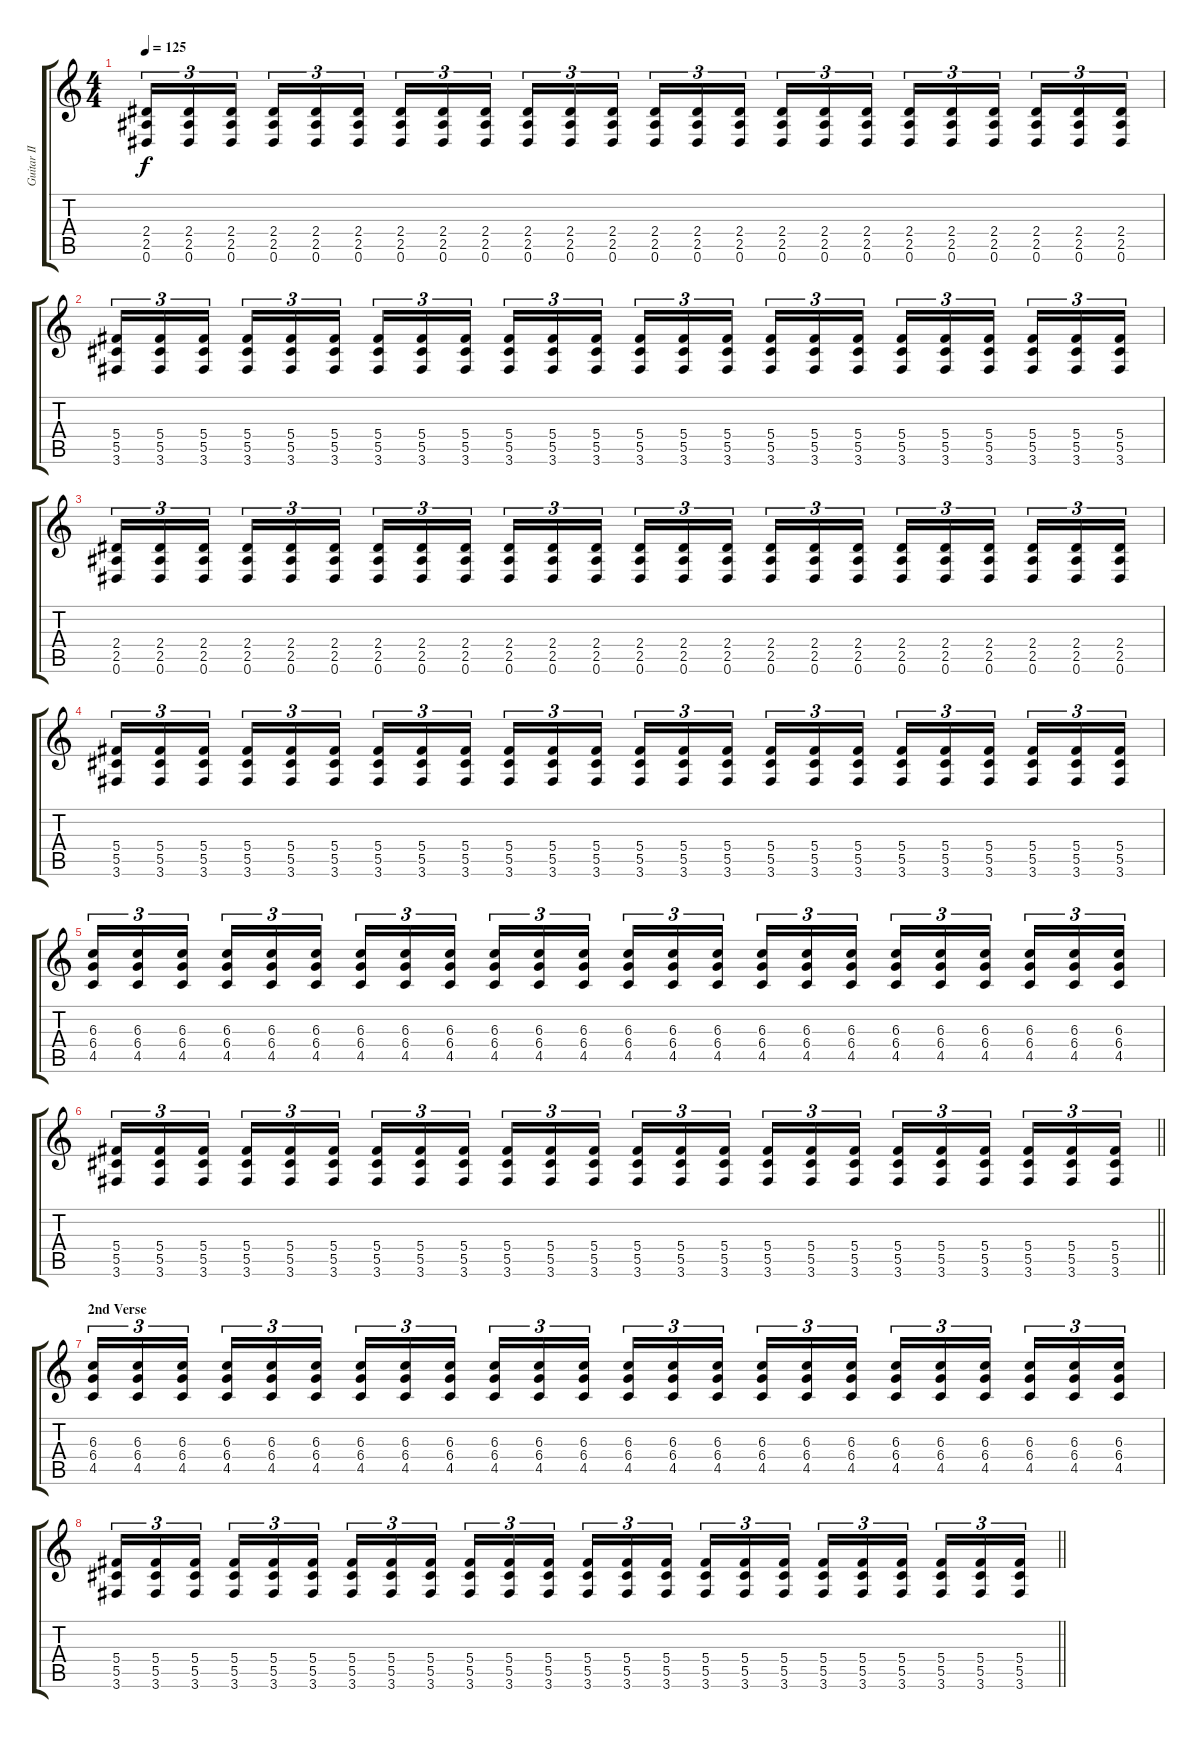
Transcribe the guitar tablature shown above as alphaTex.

\track ("Guitar II" "Guitar II") {instrument distortionguitar}
\staff {score tabs}
\tuning (Eb4 Bb3 Gb3 Db3 Ab2 Eb2) {hide}
\ts (4 4)
\tempo 125
\clef g2
\ks c
(2.4 2.5 0.6).16{tu (3 2) dy f} (2.4 2.5 0.6).16{tu (3 2)} (2.4 2.5 0.6).16{tu (3 2) beam splitsecondary} (2.4 2.5 0.6).16{tu (3 2)} (2.4 2.5 0.6).16{tu (3 2)} (2.4 2.5 0.6).16{tu (3 2)} (2.4 2.5 0.6).16{tu (3 2)} (2.4 2.5 0.6).16{tu (3 2)} (2.4 2.5 0.6).16{tu (3 2) beam splitsecondary} (2.4 2.5 0.6).16{tu (3 2)} (2.4 2.5 0.6).16{tu (3 2)} (2.4 2.5 0.6).16{tu (3 2)} (2.4 2.5 0.6).16{tu (3 2)} (2.4 2.5 0.6).16{tu (3 2)} (2.4 2.5 0.6).16{tu (3 2) beam splitsecondary} (2.4 2.5 0.6).16{tu (3 2)} (2.4 2.5 0.6).16{tu (3 2)} (2.4 2.5 0.6).16{tu (3 2)} (2.4 2.5 0.6).16{tu (3 2)} (2.4 2.5 0.6).16{tu (3 2)} (2.4 2.5 0.6).16{tu (3 2) beam splitsecondary} (2.4 2.5 0.6).16{tu (3 2)} (2.4 2.5 0.6).16{tu (3 2)} (2.4 2.5 0.6).16{tu (3 2)} |
(5.4 5.5 3.6).16{tu (3 2)} (5.4 5.5 3.6).16{tu (3 2)} (5.4 5.5 3.6).16{tu (3 2) beam splitsecondary} (5.4 5.5 3.6).16{tu (3 2)} (5.4 5.5 3.6).16{tu (3 2)} (5.4 5.5 3.6).16{tu (3 2)} (5.4 5.5 3.6).16{tu (3 2)} (5.4 5.5 3.6).16{tu (3 2)} (5.4 5.5 3.6).16{tu (3 2) beam splitsecondary} (5.4 5.5 3.6).16{tu (3 2)} (5.4 5.5 3.6).16{tu (3 2)} (5.4 5.5 3.6).16{tu (3 2)} (5.4 5.5 3.6).16{tu (3 2)} (5.4 5.5 3.6).16{tu (3 2)} (5.4 5.5 3.6).16{tu (3 2) beam splitsecondary} (5.4 5.5 3.6).16{tu (3 2)} (5.4 5.5 3.6).16{tu (3 2)} (5.4 5.5 3.6).16{tu (3 2)} (5.4 5.5 3.6).16{tu (3 2)} (5.4 5.5 3.6).16{tu (3 2)} (5.4 5.5 3.6).16{tu (3 2) beam splitsecondary} (5.4 5.5 3.6).16{tu (3 2)} (5.4 5.5 3.6).16{tu (3 2)} (5.4 5.5 3.6).16{tu (3 2)} |
(2.4 2.5 0.6).16{tu (3 2)} (2.4 2.5 0.6).16{tu (3 2)} (2.4 2.5 0.6).16{tu (3 2) beam splitsecondary} (2.4 2.5 0.6).16{tu (3 2)} (2.4 2.5 0.6).16{tu (3 2)} (2.4 2.5 0.6).16{tu (3 2)} (2.4 2.5 0.6).16{tu (3 2)} (2.4 2.5 0.6).16{tu (3 2)} (2.4 2.5 0.6).16{tu (3 2) beam splitsecondary} (2.4 2.5 0.6).16{tu (3 2)} (2.4 2.5 0.6).16{tu (3 2)} (2.4 2.5 0.6).16{tu (3 2)} (2.4 2.5 0.6).16{tu (3 2)} (2.4 2.5 0.6).16{tu (3 2)} (2.4 2.5 0.6).16{tu (3 2) beam splitsecondary} (2.4 2.5 0.6).16{tu (3 2)} (2.4 2.5 0.6).16{tu (3 2)} (2.4 2.5 0.6).16{tu (3 2)} (2.4 2.5 0.6).16{tu (3 2)} (2.4 2.5 0.6).16{tu (3 2)} (2.4 2.5 0.6).16{tu (3 2) beam splitsecondary} (2.4 2.5 0.6).16{tu (3 2)} (2.4 2.5 0.6).16{tu (3 2)} (2.4 2.5 0.6).16{tu (3 2)} |
(5.4 5.5 3.6).16{tu (3 2)} (5.4 5.5 3.6).16{tu (3 2)} (5.4 5.5 3.6).16{tu (3 2) beam splitsecondary} (5.4 5.5 3.6).16{tu (3 2)} (5.4 5.5 3.6).16{tu (3 2)} (5.4 5.5 3.6).16{tu (3 2)} (5.4 5.5 3.6).16{tu (3 2)} (5.4 5.5 3.6).16{tu (3 2)} (5.4 5.5 3.6).16{tu (3 2) beam splitsecondary} (5.4 5.5 3.6).16{tu (3 2)} (5.4 5.5 3.6).16{tu (3 2)} (5.4 5.5 3.6).16{tu (3 2)} (5.4 5.5 3.6).16{tu (3 2)} (5.4 5.5 3.6).16{tu (3 2)} (5.4 5.5 3.6).16{tu (3 2) beam splitsecondary} (5.4 5.5 3.6).16{tu (3 2)} (5.4 5.5 3.6).16{tu (3 2)} (5.4 5.5 3.6).16{tu (3 2)} (5.4 5.5 3.6).16{tu (3 2)} (5.4 5.5 3.6).16{tu (3 2)} (5.4 5.5 3.6).16{tu (3 2) beam splitsecondary} (5.4 5.5 3.6).16{tu (3 2)} (5.4 5.5 3.6).16{tu (3 2)} (5.4 5.5 3.6).16{tu (3 2)} |
(6.3 6.4 4.5).16{tu (3 2)} (6.3 6.4 4.5).16{tu (3 2)} (6.3 6.4 4.5).16{tu (3 2) beam splitsecondary} (6.3 6.4 4.5).16{tu (3 2)} (6.3 6.4 4.5).16{tu (3 2)} (6.3 6.4 4.5).16{tu (3 2)} (6.3 6.4 4.5).16{tu (3 2)} (6.3 6.4 4.5).16{tu (3 2)} (6.3 6.4 4.5).16{tu (3 2) beam splitsecondary} (6.3 6.4 4.5).16{tu (3 2)} (6.3 6.4 4.5).16{tu (3 2)} (6.3 6.4 4.5).16{tu (3 2)} (6.3 6.4 4.5).16{tu (3 2)} (6.3 6.4 4.5).16{tu (3 2)} (6.3 6.4 4.5).16{tu (3 2) beam splitsecondary} (6.3 6.4 4.5).16{tu (3 2)} (6.3 6.4 4.5).16{tu (3 2)} (6.3 6.4 4.5).16{tu (3 2)} (6.3 6.4 4.5).16{tu (3 2)} (6.3 6.4 4.5).16{tu (3 2)} (6.3 6.4 4.5).16{tu (3 2) beam splitsecondary} (6.3 6.4 4.5).16{tu (3 2)} (6.3 6.4 4.5).16{tu (3 2)} (6.3 6.4 4.5).16{tu (3 2)} |
\barLineRight lightlight
(5.4 5.5 3.6).16{tu (3 2)} (5.4 5.5 3.6).16{tu (3 2)} (5.4 5.5 3.6).16{tu (3 2) beam splitsecondary} (5.4 5.5 3.6).16{tu (3 2)} (5.4 5.5 3.6).16{tu (3 2)} (5.4 5.5 3.6).16{tu (3 2)} (5.4 5.5 3.6).16{tu (3 2)} (5.4 5.5 3.6).16{tu (3 2)} (5.4 5.5 3.6).16{tu (3 2) beam splitsecondary} (5.4 5.5 3.6).16{tu (3 2)} (5.4 5.5 3.6).16{tu (3 2)} (5.4 5.5 3.6).16{tu (3 2)} (5.4 5.5 3.6).16{tu (3 2)} (5.4 5.5 3.6).16{tu (3 2)} (5.4 5.5 3.6).16{tu (3 2) beam splitsecondary} (5.4 5.5 3.6).16{tu (3 2)} (5.4 5.5 3.6).16{tu (3 2)} (5.4 5.5 3.6).16{tu (3 2)} (5.4 5.5 3.6).16{tu (3 2)} (5.4 5.5 3.6).16{tu (3 2)} (5.4 5.5 3.6).16{tu (3 2) beam splitsecondary} (5.4 5.5 3.6).16{tu (3 2)} (5.4 5.5 3.6).16{tu (3 2)} (5.4 5.5 3.6).16{tu (3 2)} |
\section ("" "2nd Verse")
(6.3 6.4 4.5).16{tu (3 2)} (6.3 6.4 4.5).16{tu (3 2)} (6.3 6.4 4.5).16{tu (3 2) beam splitsecondary} (6.3 6.4 4.5).16{tu (3 2)} (6.3 6.4 4.5).16{tu (3 2)} (6.3 6.4 4.5).16{tu (3 2)} (6.3 6.4 4.5).16{tu (3 2)} (6.3 6.4 4.5).16{tu (3 2)} (6.3 6.4 4.5).16{tu (3 2) beam splitsecondary} (6.3 6.4 4.5).16{tu (3 2)} (6.3 6.4 4.5).16{tu (3 2)} (6.3 6.4 4.5).16{tu (3 2)} (6.3 6.4 4.5).16{tu (3 2)} (6.3 6.4 4.5).16{tu (3 2)} (6.3 6.4 4.5).16{tu (3 2) beam splitsecondary} (6.3 6.4 4.5).16{tu (3 2)} (6.3 6.4 4.5).16{tu (3 2)} (6.3 6.4 4.5).16{tu (3 2)} (6.3 6.4 4.5).16{tu (3 2)} (6.3 6.4 4.5).16{tu (3 2)} (6.3 6.4 4.5).16{tu (3 2) beam splitsecondary} (6.3 6.4 4.5).16{tu (3 2)} (6.3 6.4 4.5).16{tu (3 2)} (6.3 6.4 4.5).16{tu (3 2)} |
\barLineRight lightlight
(5.4 5.5 3.6).16{tu (3 2)} (5.4 5.5 3.6).16{tu (3 2)} (5.4 5.5 3.6).16{tu (3 2) beam splitsecondary} (5.4 5.5 3.6).16{tu (3 2)} (5.4 5.5 3.6).16{tu (3 2)} (5.4 5.5 3.6).16{tu (3 2)} (5.4 5.5 3.6).16{tu (3 2)} (5.4 5.5 3.6).16{tu (3 2)} (5.4 5.5 3.6).16{tu (3 2) beam splitsecondary} (5.4 5.5 3.6).16{tu (3 2)} (5.4 5.5 3.6).16{tu (3 2)} (5.4 5.5 3.6).16{tu (3 2)} (5.4 5.5 3.6).16{tu (3 2)} (5.4 5.5 3.6).16{tu (3 2)} (5.4 5.5 3.6).16{tu (3 2) beam splitsecondary} (5.4 5.5 3.6).16{tu (3 2)} (5.4 5.5 3.6).16{tu (3 2)} (5.4 5.5 3.6).16{tu (3 2)} (5.4 5.5 3.6).16{tu (3 2)} (5.4 5.5 3.6).16{tu (3 2)} (5.4 5.5 3.6).16{tu (3 2) beam splitsecondary} (5.4 5.5 3.6).16{tu (3 2)} (5.4 5.5 3.6).16{tu (3 2)} (5.4 5.5 3.6).16{tu (3 2)}
